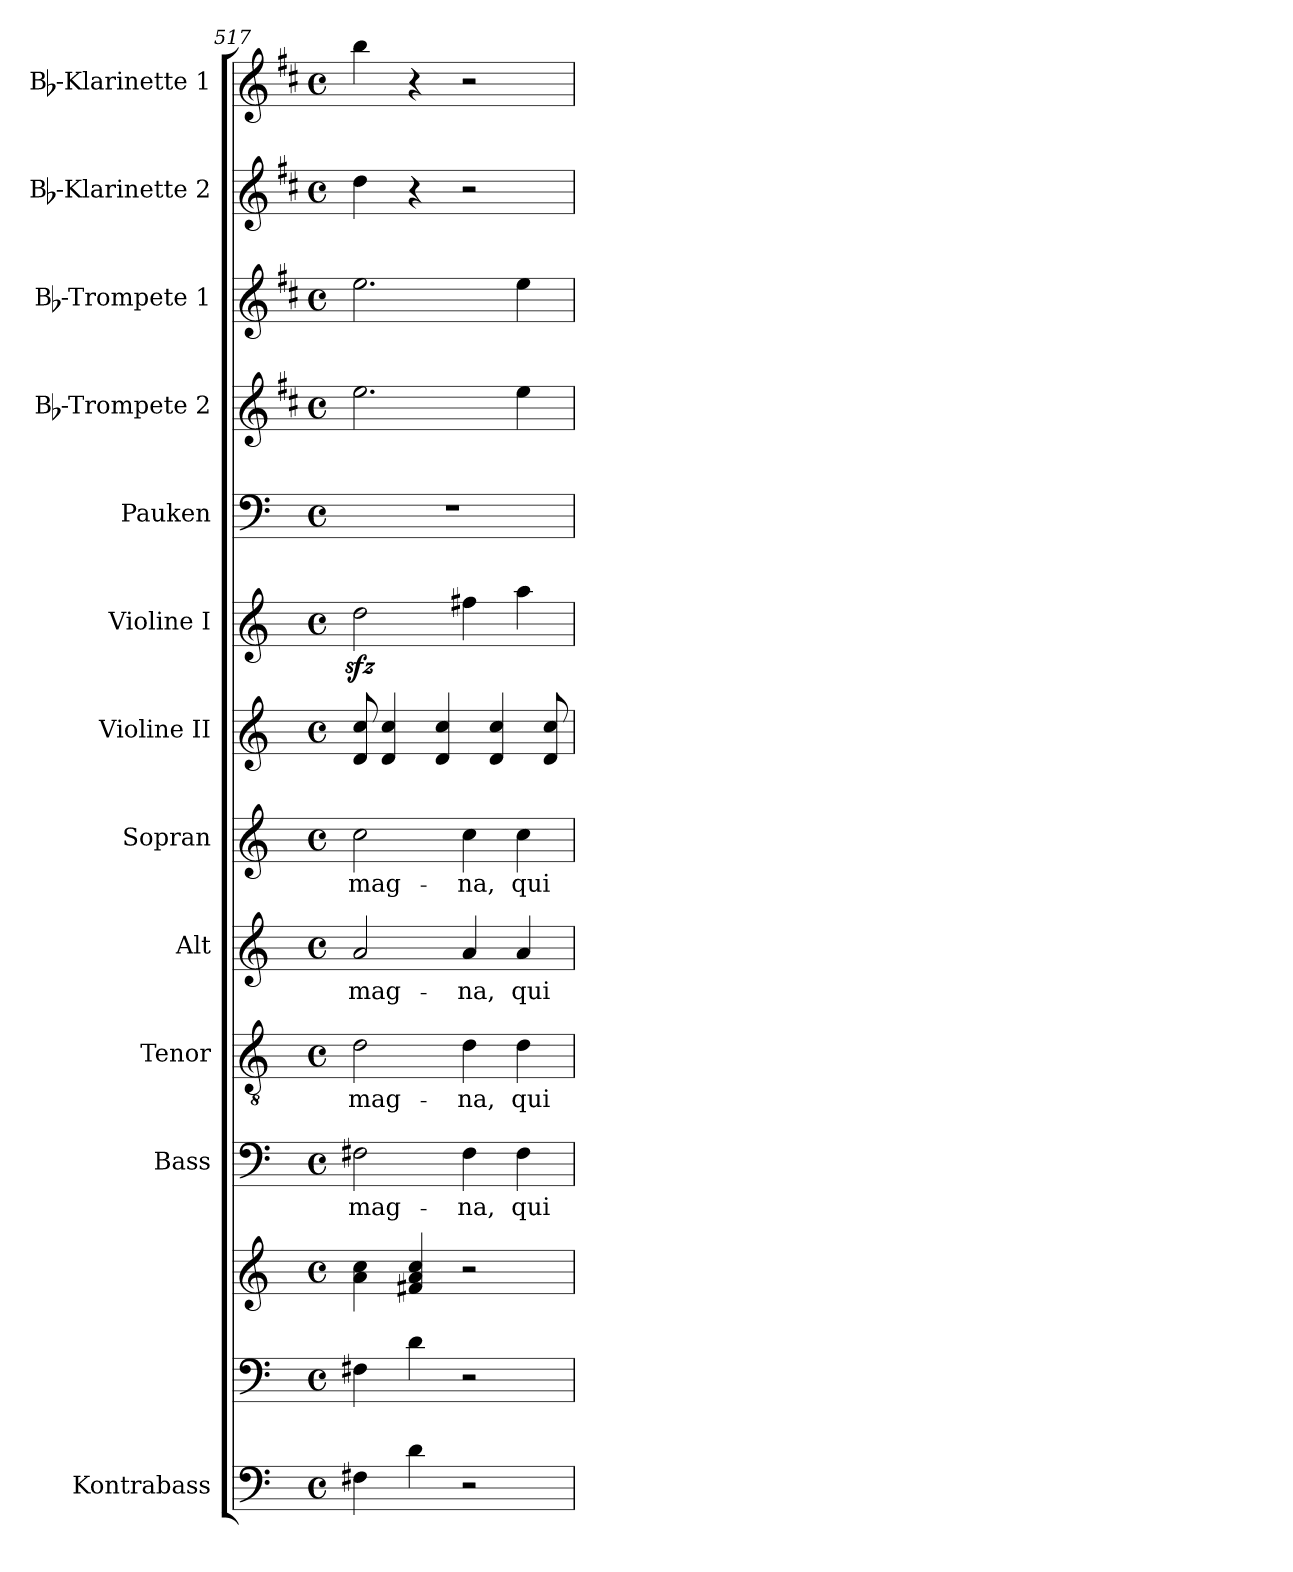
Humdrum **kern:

**kern	**kern	**kern	**kern	**text	**kern	**text	**kern	**text	**kern	**text	**kern	**kern	**kern	**kern	**kern	**kern	**kern
*part13	*part12	*part12	*part11	*part11	*part10	*part10	*part9	*part9	*part8	*part8	*part7	*part6	*part5	*part4	*part3	*part2	*part1
*staff14	*staff13	*staff12	*staff11	*staff11	*staff10	*staff10	*staff9	*staff9	*staff8	*staff8	*staff7	*staff6	*staff5	*staff4	*staff3	*staff2	*staff1
*I"Kontrabass	*	*	*I"Bass	*	*I"Tenor	*	*I"Alt	*	*I"Sopran	*	*I"Violine II	*I"Violine I	*I"Pauken	*I"Bb-Trompete 2	*I"Bb-Trompete 1	*I"Bb-Klarinette 2	*I"Bb-Klarinette 1
*I'Kb.	*	*	*I'B.	*	*I'T.	*	*I'A.	*	*I'S.	*	*I'Vl. II	*I'Vl. I	*I'Pk.	*I'Bb Trp. 2	*I'Bb Trp. 1	*I'Bb Kl. 2	*I'Bb Kl. 1
*clefF4	*clefF4	*clefG2	*clefF4	*	*clefGv2	*	*clefG2	*	*clefG2	*	*clefG2	*clefG2	*clefF4	*clefG2	*clefG2	*clefG2	*clefG2
*ITrd7c12	*	*	*	*	*	*	*	*	*	*	*	*	*	*ITrd1c2	*ITrd1c2	*ITrd1c2	*ITrd1c2
*k[]	*k[]	*k[]	*k[]	*	*k[]	*	*k[]	*	*k[]	*	*k[]	*k[]	*k[]	*k[]	*k[]	*k[]	*k[]
*C:	*C:	*C:	*C:	*	*C:	*	*C:	*	*C:	*	*C:	*C:	*C:	*C:	*C:	*C:	*C:
*M4/4	*M4/4	*M4/4	*M4/4	*	*M4/4	*	*M4/4	*	*M4/4	*	*M4/4	*M4/4	*M4/4	*M4/4	*M4/4	*M4/4	*M4/4
*met(c)	*met(c)	*met(c)	*met(c)	*	*met(c)	*	*met(c)	*	*met(c)	*	*met(c)	*met(c)	*met(c)	*met(c)	*met(c)	*met(c)	*met(c)
=517	=517	=517	=517	=517	=517	=517	=517	=517	=517	=517	=517	=517	=517	=517	=517	=517	=517
!	!	!	!	!LO:LY:b	!	!LO:LY:b	!	!LO:LY:b	!	!LO:LY:b	!	!	!	!	!	!	!
4FF#X\	4F#X\	4a\ 4cc\	2F#X\	mag-	2d\	mag-	2a/	mag-	2cc\	mag-	8d/ 8cc/	2ddzz<\	1r	2.dd\	2.dd\	4cc\	4aa\
.	.	.	.	.	.	.	.	.	.	.	4d/ 4cc/	.	.	.	.	.	.
4D\	4d\	4f#X/ 4a/ 4cc/	.	.	.	.	.	.	.	.	.	.	.	.	.	4r	4r
.	.	.	.	.	.	.	.	.	.	.	4d/ 4cc/	.	.	.	.	.	.
!	!	!	!	!LO:LY:b	!	!LO:LY:b	!	!LO:LY:b	!	!LO:LY:b	!	!	!	!	!	!	!
2r	2r	2r	4F#\	-na,	4d\	-na,	4a/	-na,	4cc\	-na,	.	4ff#X\	.	.	.	2r	2r
.	.	.	.	.	.	.	.	.	.	.	4d/ 4cc/	.	.	.	.	.	.
!	!	!	!	!LO:LY:b	!	!LO:LY:b	!	!LO:LY:b	!	!LO:LY:b	!	!	!	!	!	!	!
.	.	.	4F#\	qui	4d\	qui	4a/	qui	4cc\	qui	.	4aa\	.	4dd\	4dd\	.	.
.	.	.	.	.	.	.	.	.	.	.	8d/ 8cc/	.	.	.	.	.	.
=	=	=	=	=	=	=	=	=	=	=	=	=	=	=	=	=	=
*-	*-	*-	*-	*-	*-	*-	*-	*-	*-	*-	*-	*-	*-	*-	*-	*-	*-
